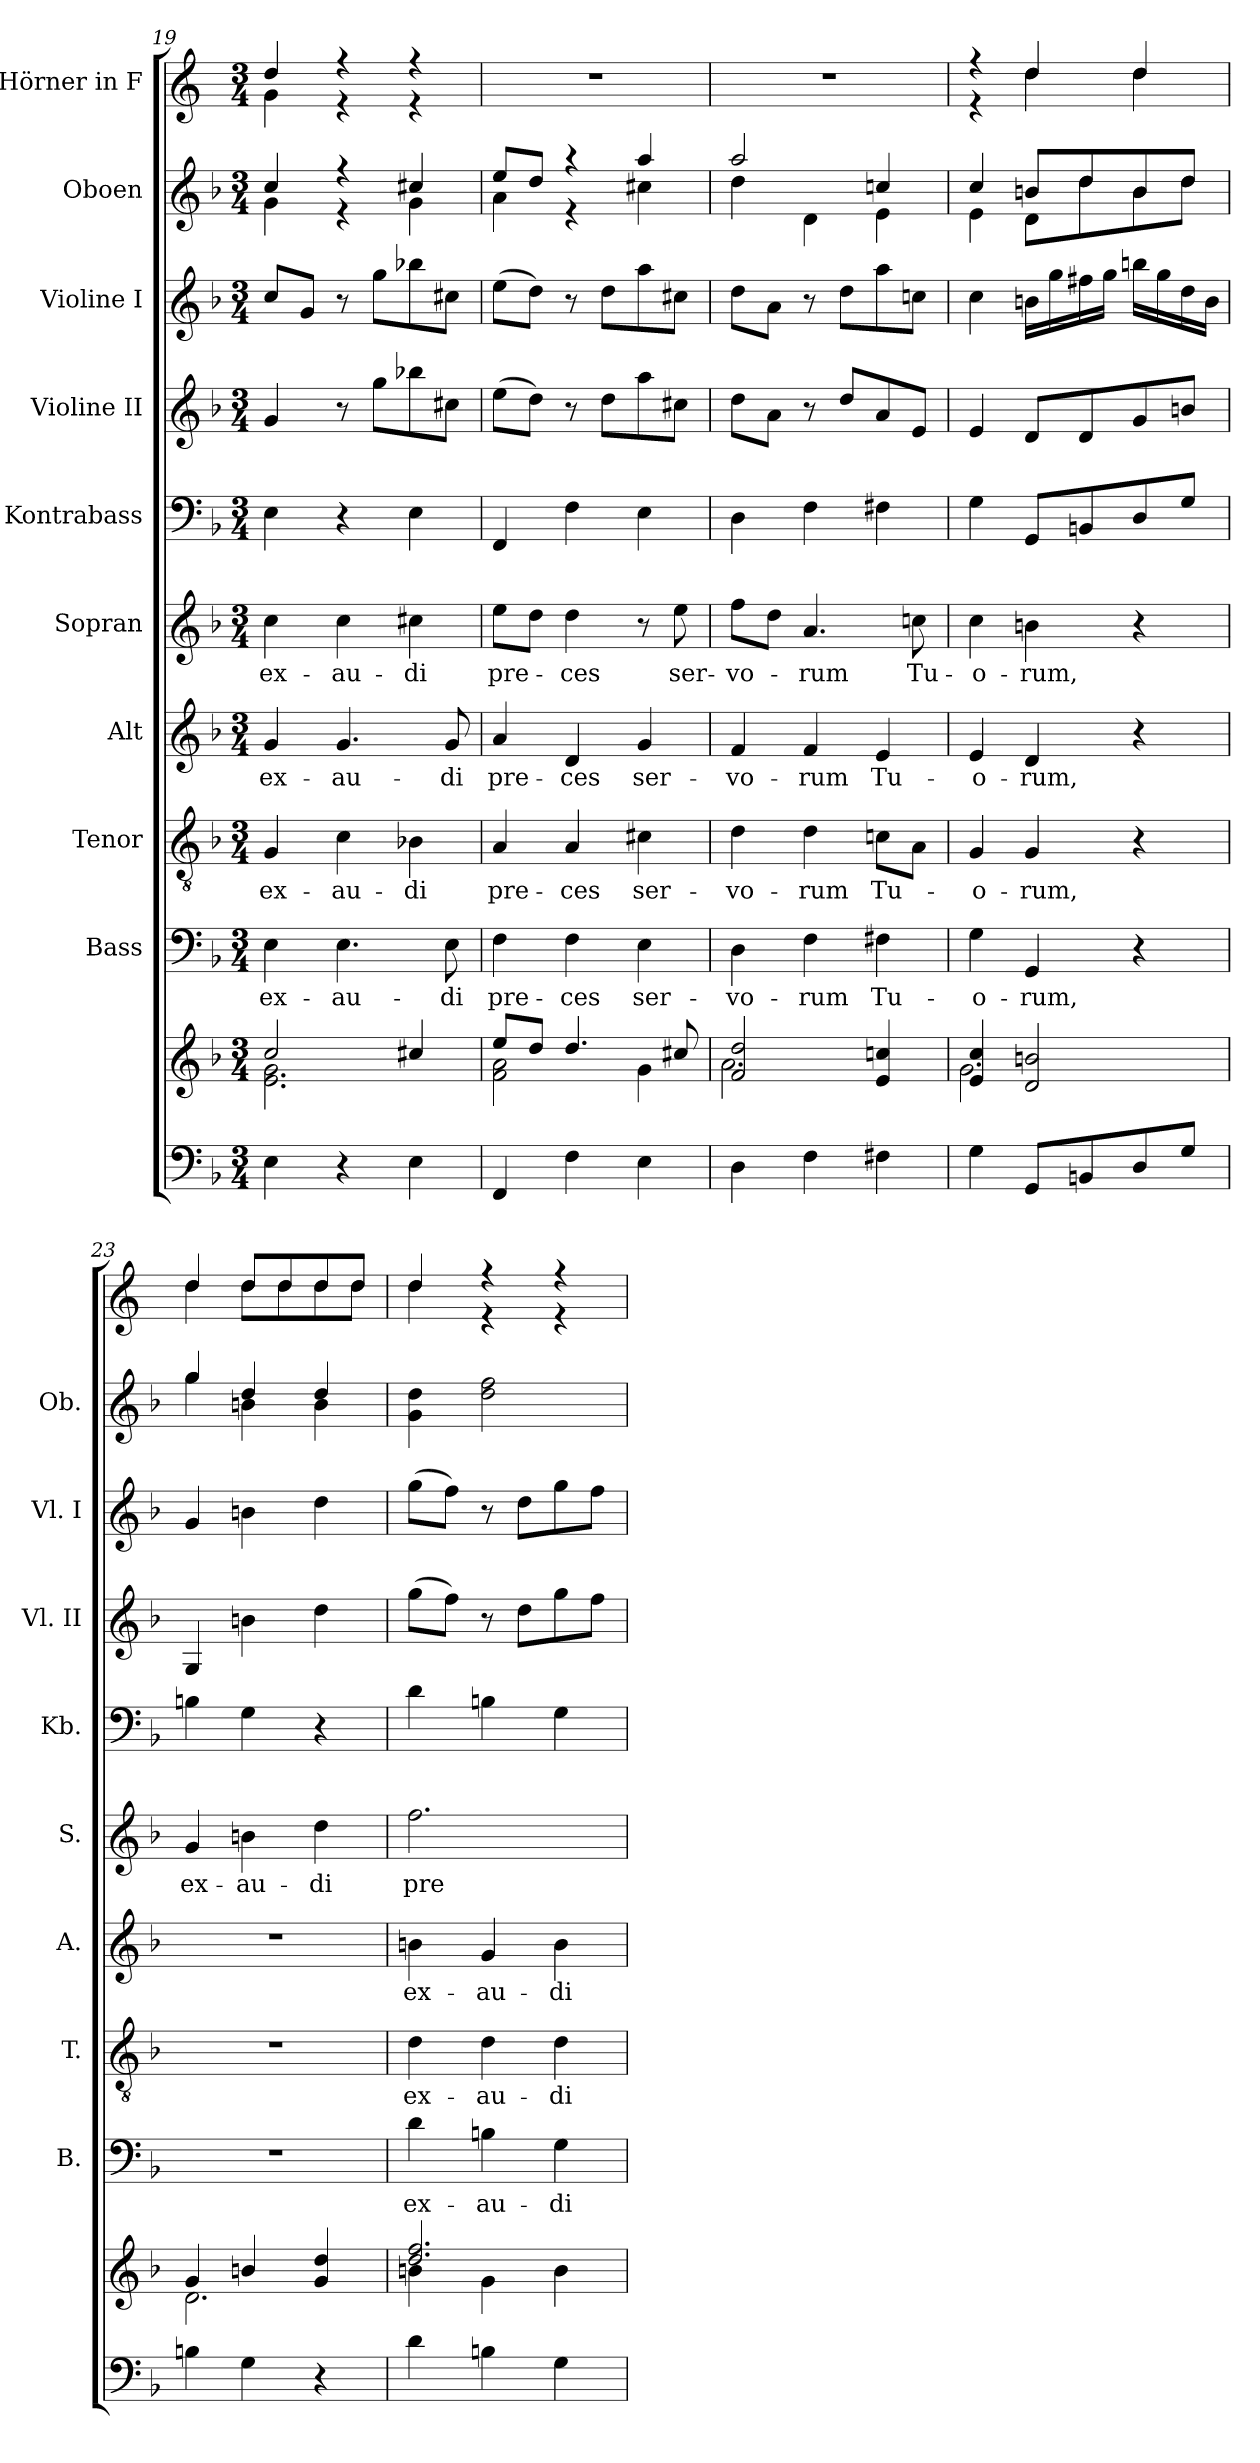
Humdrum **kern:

**kern	**kern	**kern	**text	**kern	**text	**kern	**text	**kern	**text	**kern	**kern	**kern	**kern	**kern
*part10	*part10	*part9	*part9	*part8	*part8	*part7	*part7	*part6	*part6	*part5	*part4	*part3	*part2	*part1
*staff11	*staff10	*staff9	*staff9	*staff8	*staff8	*staff7	*staff7	*staff6	*staff6	*staff5	*staff4	*staff3	*staff2	*staff1
*	*	*I"Bass	*	*I"Tenor	*	*I"Alt	*	*I"Sopran	*	*I"Kontrabass	*I"Violine II	*I"Violine I	*I"Oboen	*I"Hörner in F
*	*	*I'B.	*	*I'T.	*	*I'A.	*	*I'S.	*	*I'Kb.	*I'Vl. II	*I'Vl. I	*I'Ob.	*
*clefF4	*clefG2	*clefF4	*	*clefGv2	*	*clefG2	*	*clefG2	*	*clefF4	*clefG2	*clefG2	*clefG2	*clefG2
*	*	*	*	*	*	*	*	*	*	*ITrd7c12	*	*	*	*ITrd4c7
*k[b-]	*k[b-]	*k[b-]	*	*k[b-]	*	*k[b-]	*	*k[b-]	*	*k[b-]	*k[b-]	*k[b-]	*k[b-]	*k[b-]
*F:	*F:	*F:	*	*F:	*	*F:	*	*F:	*	*F:	*F:	*F:	*F:	*F:
*M3/4	*M3/4	*M3/4	*	*M3/4	*	*M3/4	*	*M3/4	*	*M3/4	*M3/4	*M3/4	*M3/4	*M3/4
=19	=19	=19	=19	=19	=19	=19	=19	=19	=19	=19	=19	=19	=19	=19
*	*^	*	*	*	*	*	*	*	*	*	*	*	*	*
!	!	!	!	!LO:LY:b	!	!LO:LY:b	!	!LO:LY:b	!	!LO:LY:b	!	!	!	!	!
*	*	*	*	*	*	*	*	*	*	*	*	*	*	*^	*^
4E\	2cc/	2.e\ 2.g\	4E\	ex-	4G/	ex-	4g/	ex-	4cc\	ex-	4EE\	4g/	8cc/L	4cc/	4g\	4g/	4c\
.	.	.	.	.	.	.	.	.	.	.	.	.	8g/J	.	.	.	.
!	!	!	!	!LO:LY:b	!	!LO:LY:b	!	!LO:LY:b	!	!LO:LY:b	!	!	!	!	!	!	!
4r	.	.	4.E\	-au-	4c\	-au-	4.g/	-au-	4cc\	-au-	4r	8r	8r	4r	4r	4r	4r
.	.	.	.	.	.	.	.	.	.	.	.	8gg\L	8gg\L	.	.	.	.
!	!	!	!	!	!	!LO:LY:b	!	!	!	!LO:LY:b	!	!	!	!	!	!	!
4E\	4cc#X/	.	.	.	4B-X\	-di	.	.	4cc#X\	-di	4EE\	8bb-X\	8bb-X\	4cc#X/	4g\	4r	4r
!	!	!	!	!LO:LY:b	!	!	!	!LO:LY:b	!	!	!	!	!	!	!	!	!
.	.	.	8E\	-di	.	.	8g/	-di	.	.	.	8cc#X\J	8cc#X\J	.	.	.	.
*	*	*	*	*	*	*	*	*	*	*	*	*	*	*	*	*v	*v
!!LO:PB:g=z
=20	=20	=20	=20	=20	=20	=20	=20	=20	=20	=20	=20	=20	=20	=20	=20	=20
!	!	!	!	!LO:LY:b	!	!LO:LY:b	!	!LO:LY:b	!	!LO:LY:b	!	!	!	!	!	!
4FF/	8ee/L	2f\ 2a\	4F\	pre-	4A/	pre-	4a/	pre-	8ee\L	pre-	4FFF/	(>8ee\L	(>8ee\L	8ee/L	4a\	2.r
.	8dd/J	.	.	.	.	.	.	.	8dd\J	.	.	8dd\J)	8dd\J)	8dd/J	.	.
!	!	!	!	!LO:LY:b	!	!LO:LY:b	!	!LO:LY:b	!	!LO:LY:b	!	!	!	!	!	!
4F\	4.dd/	.	4F\	-ces	4A/	-ces	4d/	-ces	4dd\	-ces	4FF\	8r	8r	4r	4r	.
.	.	.	.	.	.	.	.	.	.	.	.	8dd\L	8dd\L	.	.	.
!	!	!	!	!LO:LY:b	!	!LO:LY:b	!	!LO:LY:b	!	!	!	!	!	!	!	!
4E\	.	4g\	4E\	ser-	4c#X\	ser-	4g/	ser-	8r	.	4EE\	8aa\	8aa\	4aa/	4cc#X\	.
!	!	!	!	!	!	!	!	!	!	!LO:LY:b	!	!	!	!	!	!
.	8cc#X/	.	.	.	.	.	.	.	8ee\	ser-	.	8cc#X\J	8cc#X\J	.	.	.
=21	=21	=21	=21	=21	=21	=21	=21	=21	=21	=21	=21	=21	=21	=21	=21	=21
!	!	!	!	!LO:LY:b	!	!LO:LY:b	!	!LO:LY:b	!	!LO:LY:b	!	!	!	!	!	!
4D\	2f/ 2dd/	2.a\	4D\	-vo-	4d\	-vo-	4f/	-vo-	8ff\L	-vo-	4DD\	8dd\L	8dd\L	2aa/	4dd\	2.r
.	.	.	.	.	.	.	.	.	8dd\J	.	.	8a\J	8a\J	.	.	.
!	!	!	!	!LO:LY:b	!	!LO:LY:b	!	!LO:LY:b	!	!LO:LY:b	!	!	!	!	!	!
4F\	.	.	4F\	-rum	4d\	-rum	4f/	-rum	4.a/	-rum	4FF\	8r	8r	.	4d\	.
.	.	.	.	.	.	.	.	.	.	.	.	8dd/L	8dd\L	.	.	.
!	!	!	!	!LO:LY:b	!	!LO:LY:b	!	!LO:LY:b	!	!	!	!	!	!	!	!
4F#X\	4e/ 4ccn/	.	4F#X\	Tu-	8cn\L	Tu-	4e/	Tu-	.	.	4FF#X\	8a/	8aa\	4ccn/	4e\	.
!	!	!	!	!	!	!	!	!	!	!LO:LY:b	!	!	!	!	!	!
.	.	.	.	.	8A\J	.	.	.	8ccn\	Tu-	.	8e/J	8ccn\J	.	.	.
=22	=22	=22	=22	=22	=22	=22	=22	=22	=22	=22	=22	=22	=22	=22	=22	=22
!	!	!	!	!LO:LY:b	!	!LO:LY:b	!	!LO:LY:b	!	!LO:LY:b	!	!	!	!	!	!
*	*	*	*	*	*	*	*	*	*	*	*	*	*	*	*	*^
4G\	4e/ 4cc/	2.g\	4G\	-o-	4G/	-o-	4e/	-o-	4cc\	-o-	4GG\	4e/	4cc\	4cc/	4e\	4r	4r
!	!	!	!	!LO:LY:b	!	!LO:LY:b	!	!LO:LY:b	!	!LO:LY:b	!	!	!	!	!	!	!
8GG/L	2d/ 2bn/	.	4GG/	-rum,	4G/	-rum,	4d/	-rum,	4bn\	-rum,	8GGG/L	8d/L	16bn\LL	8bn/L	8d\L	4g/	4g\
.	.	.	.	.	.	.	.	.	.	.	.	.	16gg\	.	.	.	.
8BBn/	.	.	.	.	.	.	.	.	.	.	8BBBn/	8d/	16ff#X\	8dd/	8dd\	.	.
.	.	.	.	.	.	.	.	.	.	.	.	.	16gg\JJ	.	.	.	.
8D/	.	.	4r	.	4r	.	4r	.	4r	.	8DD/	8g/	16bbn\LL	8b/	8b\	4g/	4g\
.	.	.	.	.	.	.	.	.	.	.	.	.	16gg\	.	.	.	.
8G/J	.	.	.	.	.	.	.	.	.	.	8GG/J	8bn/J	16dd\	8dd/J	8dd\J	.	.
.	.	.	.	.	.	.	.	.	.	.	.	.	16b\JJ	.	.	.	.
=23	=23	=23	=23	=23	=23	=23	=23	=23	=23	=23	=23	=23	=23	=23	=23	=23	=23
!	!	!	!	!	!	!	!	!	!	!LO:LY:b	!	!	!	!	!	!	!
4Bn\	4g/	2.d\	2.r	.	2.r	.	2.r	.	4g/	ex-	4BBn\	4G/	4g/	4gg/	4gg\	4g/	4g\
!	!	!	!	!	!	!	!	!	!	!LO:LY:b	!	!	!	!	!	!	!
4G\	4bn/	.	.	.	.	.	.	.	4bn\	-au-	4GG\	4bn\	4bn\	4dd/	4bn\	8g/L	8g\L
.	.	.	.	.	.	.	.	.	.	.	.	.	.	.	.	8g/	8g\
!	!	!	!	!	!	!	!	!	!	!LO:LY:b	!	!	!	!	!	!	!
4r	4g/ 4dd/	.	.	.	.	.	.	.	4dd\	-di	4r	4dd\	4dd\	4dd/	4b\	8g/	8g\
.	.	.	.	.	.	.	.	.	.	.	.	.	.	.	.	8g/J	8g\J
*	*	*	*	*	*	*	*	*	*	*	*	*	*	*v	*v	*	*
=24	=24	=24	=24	=24	=24	=24	=24	=24	=24	=24	=24	=24	=24	=24	=24	=24
!	!	!	!	!LO:LY:b	!	!LO:LY:b	!	!LO:LY:b	!	!LO:LY:b	!	!	!	!	!	!
4d\	2.dd/ 2.ff/	4bn\	4d\	ex-	4d\	ex-	4bn\	ex-	2.ff\	pre-	4D\	(>8gg\L	(>8gg\L	4g\ 4dd\	4g/	4g\
.	.	.	.	.	.	.	.	.	.	.	.	8ff\J)	8ff\J)	.	.	.
!	!	!	!	!LO:LY:b	!	!LO:LY:b	!	!LO:LY:b	!	!	!	!	!	!	!	!
4Bn\	.	4g\	4Bn\	-au-	4d\	-au-	4g/	-au-	.	.	4BBn\	8r	8r	2dd\ 2ff\	4r	4r
.	.	.	.	.	.	.	.	.	.	.	.	8dd\L	8dd\L	.	.	.
!	!	!	!	!LO:LY:b	!	!LO:LY:b	!	!LO:LY:b	!	!	!	!	!	!	!	!
4G\	.	4b\	4G\	-di	4d\	-di	4b\	-di	.	.	4GG\	8gg\	8gg\	.	4r	4r
.	.	.	.	.	.	.	.	.	.	.	.	8ff\J	8ff\J	.	.	.
*	*v	*v	*	*	*	*	*	*	*	*	*	*	*	*	*v	*v
=	=	=	=	=	=	=	=	=	=	=	=	=	=	=
*-	*-	*-	*-	*-	*-	*-	*-	*-	*-	*-	*-	*-	*-	*-
